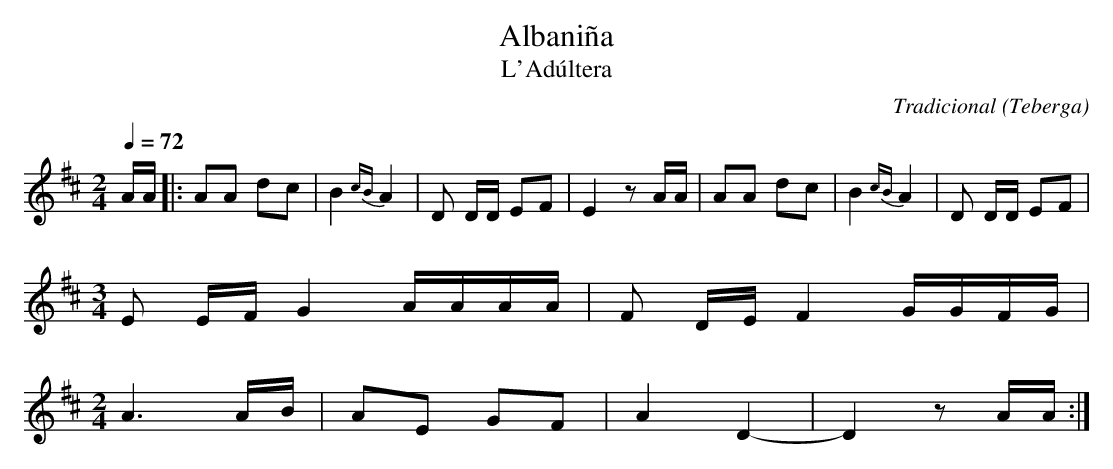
X:1
T:Albaniña
T:L'Adúltera
C:Tradicional
O:Teberga
M:2/4
L:1/8
Q:1/4=72
K:D
A/A/|: AA dc|B2{cB} A2|D D/D/ EF|E2 z A/A/|AA dc|B2{cB} A2|D D/D/ EF|
[M:3/4] E E/F/ G2 A/A/A/A/|F D/E/ F2 G/G/F/G/|
[M:2/4] A3 A/B/|AE GF|A2 D2-|D2 z A/A/ :|
